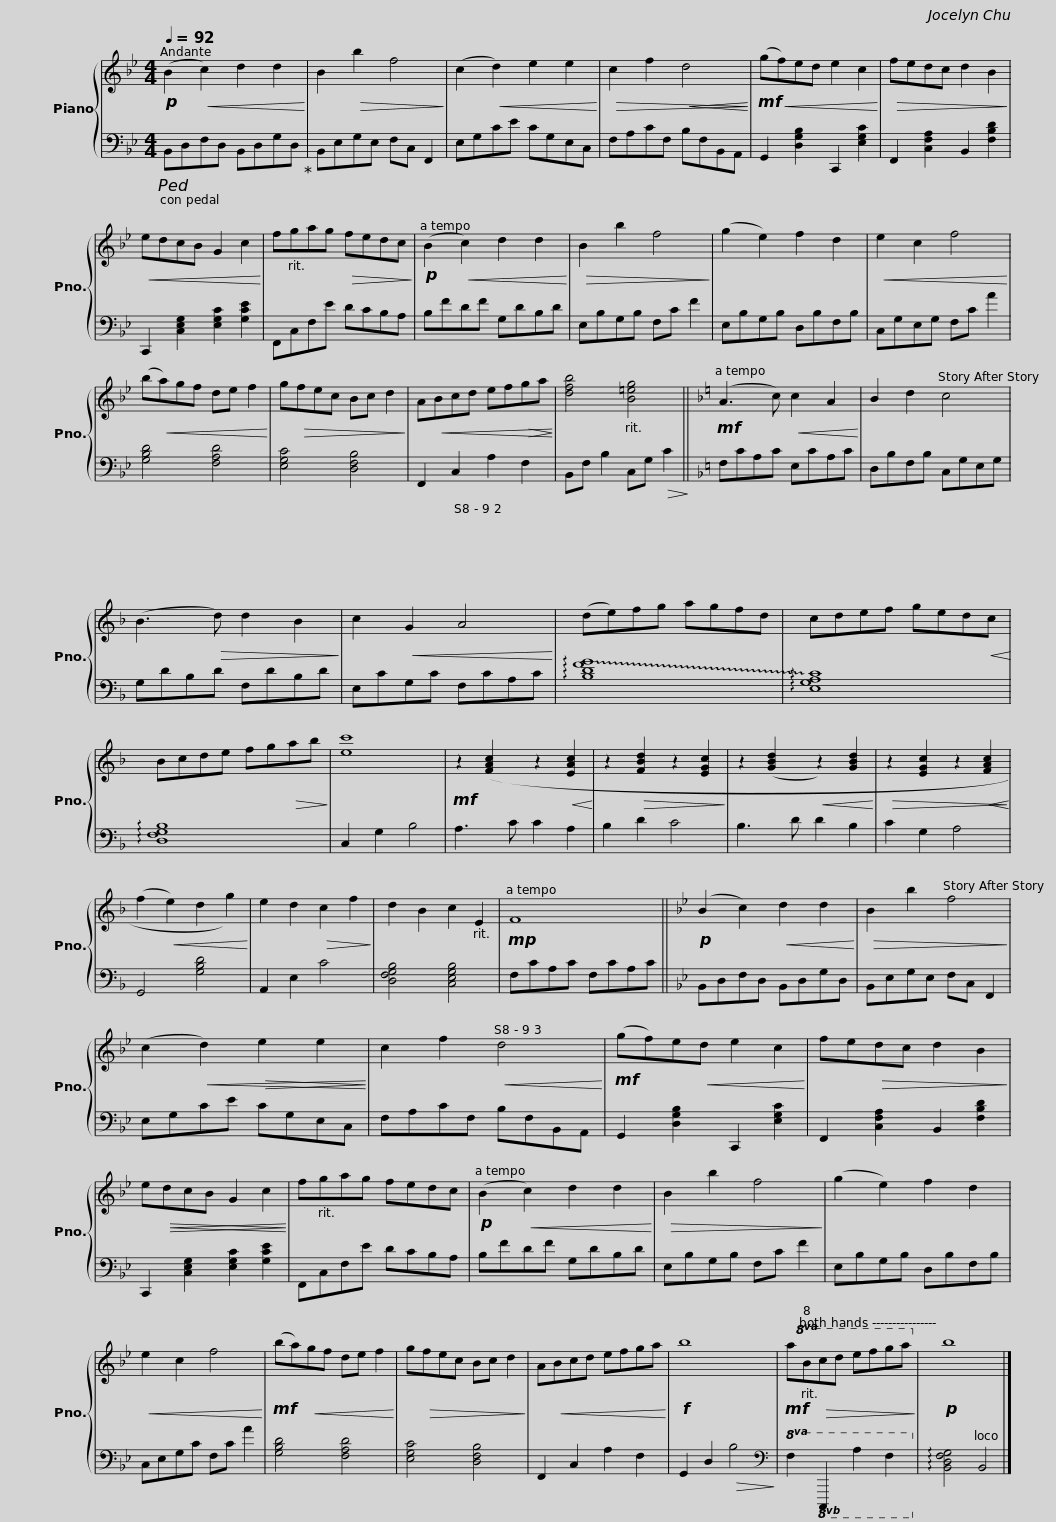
X:1
%%score { 1 | 2 }
L:1/8
Q:1/4=92
M:4/4
I:linebreak $
K:Bb
V:1 treble
V:2 bass
V:1
!p! (B2!<(! c2) d2 d2!<)! | B2!>(! b2 f4!>)! | (c2!<(! d2) e2 e2!<)! |!>(! c2 f2!<(! d4!>)!!<)! |$!mf! (g!<(!f)ed e2 c2!<)! | %5
!>(! fedc d2 B2!>)! |!<(! edcB G2 c2!<)! | fgag!>(! fedc!>)! |$!p! (B2!<(! c2) d2 d2!<)! |!>(! B2 b2 f4!>)! | %10
 (g2 e2) f2 d2 |!<(! e2 c2 f4!<)! |$ (b!<(!a)gf de f2!<)! | g!>(!fec Bc d2!>)! | A!<(!Bcd ef!>(!ga!<)!!>)! | %15
 [dfb]4 [B=eg]4 ||$[K:F]!mf! (A3 c)!<(! c2 A2!<)! | B2 d2 c4 | (B3!>(! d) d2 B2!>)! | c2!<(! G2 A4!<)! |$ %20
 (de)fg agfd | cdef ged!<(!c!<)! | Bcde fg!>(!ab!>)! | [ec']8 |$!mf! z2 ([FAc]2 z2!<(! [EAc]2!<)! | %25
 z2!>(! [FBd]2 z2 [EGc]2!>)! | z2 ([GBd]2!<(! z2) [GBd]2!<)! |!>(! z2 [EGc]2 z2!<(! [FAc]2!>)!!<)! |$ (f2!<(! e2) d2 g2)!<)! | e2 d2!>(! c2 f2!>)! | %30
 d2 B2 c2 E2 |!mp! F8 ||$[K:Bb]!p! (B2 c2)!<(! d2 d2!<)! |!>(! B2 b2 f4!>)! | (c2!<(! d2)!>(! e2 e2!<)!!>)! | %35
 c2 f2!<(! d4!<)! |$[K:Bb]!mf! (gf)e!<(!d e2 c2!<)! | fe!>(!dc d2 B2!>)! | e!>(!!<(!dcB G2 c2!>)!!<)! | fgag fedc |$ %40
!p! (B2!<(! c2) d2 d2!<)! |!>(! B2 b2 f4!>)! | (g2 e2) f2 d2 |!<(! e2 c2 f4!<)! |$!mf! (ba)!<(!gf de f2!<)! | %45
 g!>(!fec Bc d2!>)! | A!<(!Bcd efga!<)! |!f! b8 |$!mf!!8va(! ab!>(!c'd' e'f'g'a'!8va)!!>)! |!p! b8 |] %50
V:2
!ped! B,,D,F,D, B,,D,G,D,!ped-up! | B,,E,G,E, F,C, F,,2 | E,G,CE CG,E,C, | F,A,CF, B,F,B,,A,, |$ G,,2 [D,G,B,]2 C,,2 [E,G,C]2 | %5
 F,,2 [C,F,A,]2 B,,2 [F,B,D]2 | C,,2 [C,E,G,]2 [E,G,C]2 [G,CE]2 | F,,C,F,E DCB,A, |$ B,FDF G,DB,D | E,B,G,B, F,C F2 | %10
 E,B,G,B, D,B,F,B, | C,G,E,G, F,C A2 |$ [G,B,D]4 [F,A,D]4 | [E,G,C]4 [D,F,B,]4 | F,,2 C,2 A,2 F,2 | %15
 B,,F, B,2 C,G,!>(! C2!>)! ||$[K:F] F,CA,C E,CA,C | D,B,F,B, C,G,E,G, | G,DB,D F,DB,D | E,CG,C F,CA,C |$ %20
 !arpeggio!!~(![B,DFG]8 | !arpeggio!!~)![E,G,A,C]8 | !arpeggio![D,F,G,B,]8 | C,2 G,2 B,4 |$ A,3 C C2 A,2 | %25
 B,2 D2 C4 | B,3 D D2 B,2 | C2 G,2 A,4 |$ G,,4 [G,B,D]4 | A,,2 E,2 C4 | %30
 [D,F,G,B,]4 [C,E,G,B,]4 | F,CA,C F,CA,C ||$[K:Bb] B,,D,F,D, B,,D,G,D, | B,,E,G,E, F,C, F,,2 | E,G,CE CG,E,C, | %35
 F,A,CF, B,F,B,,A,, |$[K:Bb] G,,2 [D,G,B,]2 C,,2 [E,G,C]2 | F,,2 [C,F,A,]2 B,,2 [F,B,D]2 | C,,2 [C,E,G,]2 [E,G,C]2 [G,CE]2 | F,,C,F,E DCB,A, |$ %40
 B,FDF G,DB,D | E,B,G,B, F,C F2 | E,B,G,B, D,B,F,B, | C,E,G,C F,C A2 |$ [G,B,D]4 [F,A,D]4 | %45
 [E,G,C]4 [D,F,B,]4 | F,,2 C,2 A,2 F,2 | G,,2 D,2!>(! B,4!>)! |$[K:bass]!8va(! F,2!8vb(! C,,2 A,,2 F,,2!8va)!!8vb)! | !arpeggio![B,,D,F,G,]4 B,,4 |] %50
